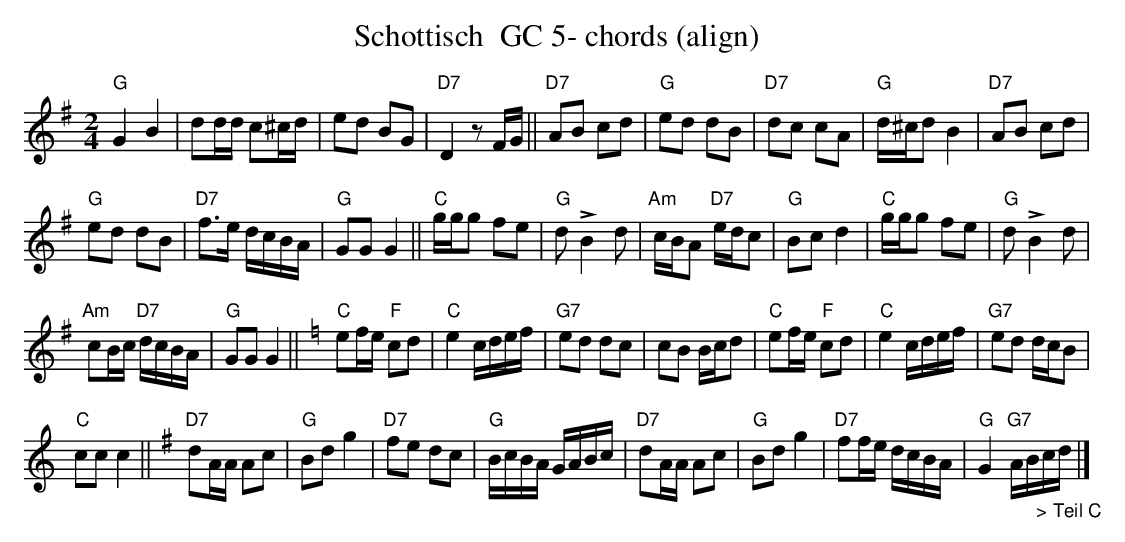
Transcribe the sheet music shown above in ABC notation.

X:1
T:Schottisch  GC 5- chords (align)
M:2/4
L:1/16
K:Gmaj%%MIDI gchordon
"G"G4B4 | d2dd c2^cd | e2d2 B2G2 | "D7"D4z2FG || "D7"A2B2 c2d2 | "G"e2d2 d2B2 | "D7"d2c2 c2A2 | \
"G"d^cd2B4 | "D7"A2B2 c2d2 |
 "G"e2d2 d2B2 | "D7"f3e dcBA | "G"G2G2G4 || "C"ggg2 f2e2 | "G"d2!>!B4d2 | \
"Am"cBA2 "D7"edc2 | "G"B2c2d4 | "C"ggg2 f2e2 | "G"d2!>!B4d2 |
 "Am"c2Bc "D7"dcBA | "G"G2G2G4 || [K:Cmaj] "C"e2fe "F"c2d2 | \
"C"e4 cdef | "G7"e2d2 d2c2 | c2B2 Bcd2 | "C"e2fe "F"c2d2 | "C"e4 cdef | "G7"e2d2 dcB2 |
 "C"c2c2 c4 || [K:Gmaj] \
"D7"d2AA A2c2 | "G"B2d2g4 | "D7"f2e2 d2c2 | "G"BcBA GABc | "D7"d2AA A2c2 | "G"B2d2 g4 | "D7"f2fe dcBA | "G"G4 "G7"AB"_> Teil C"cd |]
